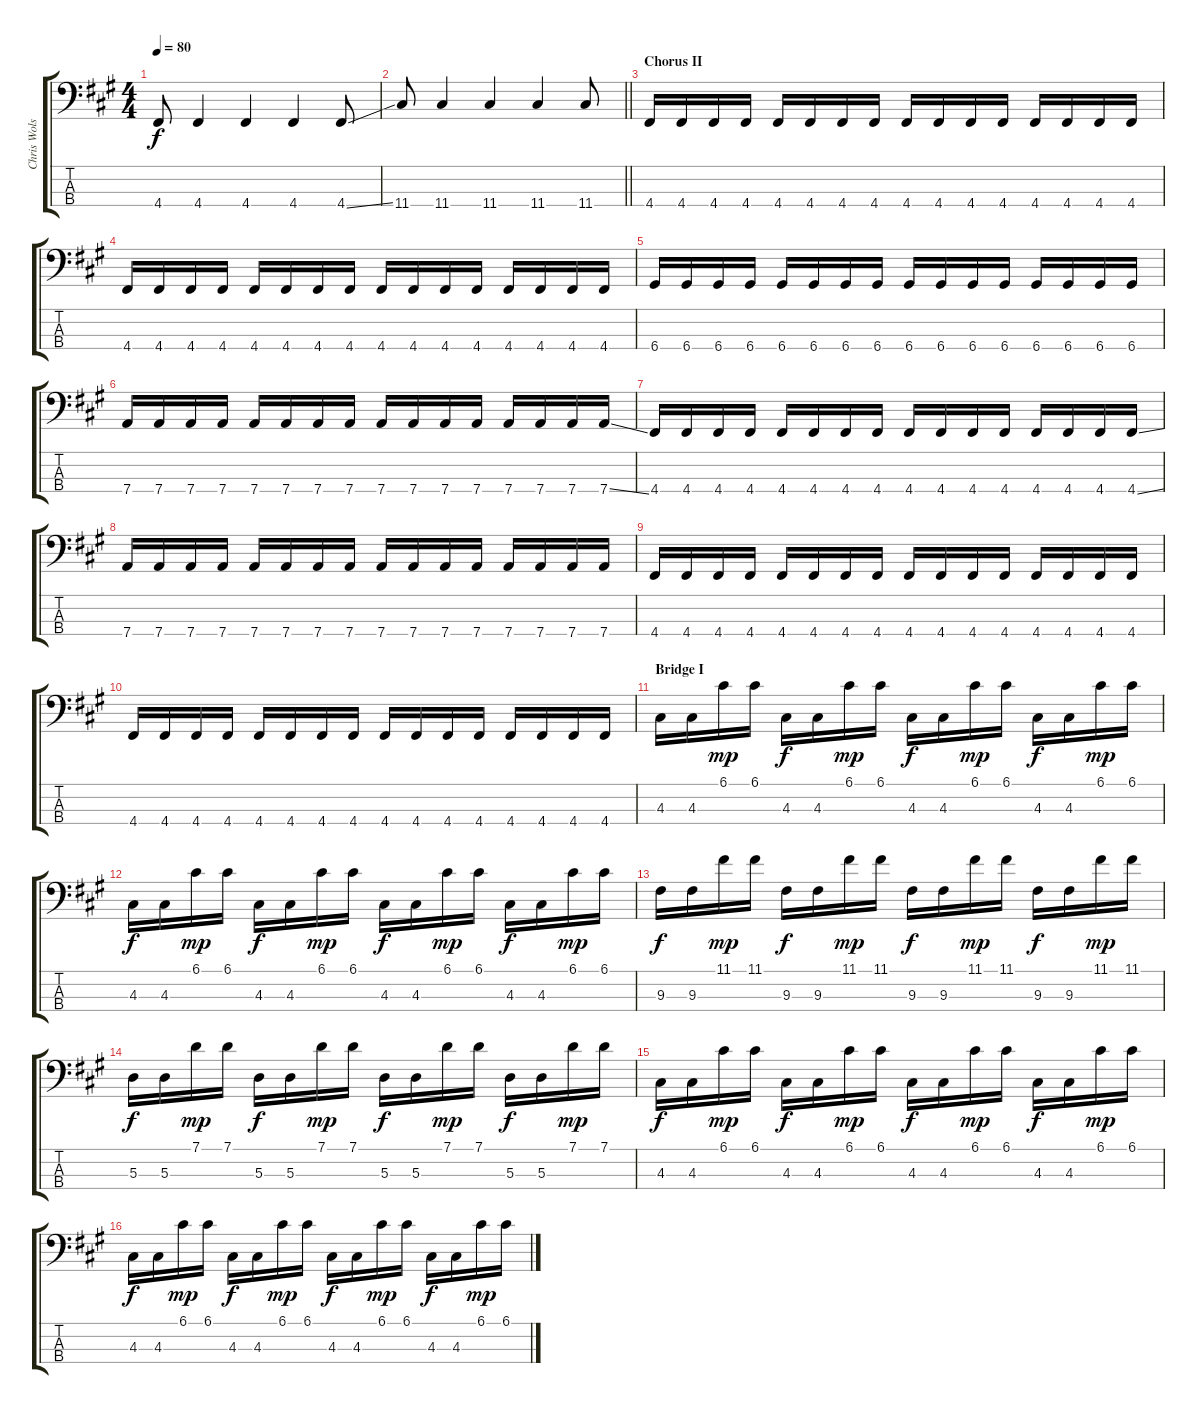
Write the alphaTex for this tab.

\track ("Chris Wolstenholme Bass" "Chris Wols") {instrument electricbassfinger}
\staff {score tabs}
\tuning (G2 D2 A1 D1) {hide}
\ts (4 4)
\tempo 80
\clef f4
\ks a
4.4.8{dy f} 4.4.4 4.4.4 4.4.4 4.4{ss}.8 |
\barLineRight lightlight
11.4.8 11.4.4 11.4.4 11.4.4 11.4.8 |
\section ("" "Chorus II")
4.4.16 4.4.16 4.4.16 4.4.16 4.4.16 4.4.16 4.4.16 4.4.16 4.4.16 4.4.16 4.4.16 4.4.16 4.4.16 4.4.16 4.4.16 4.4.16 |
4.4.16 4.4.16 4.4.16 4.4.16 4.4.16 4.4.16 4.4.16 4.4.16 4.4.16 4.4.16 4.4.16 4.4.16 4.4.16 4.4.16 4.4.16 4.4.16 |
6.4.16 6.4.16 6.4.16 6.4.16 6.4.16 6.4.16 6.4.16 6.4.16 6.4.16 6.4.16 6.4.16 6.4.16 6.4.16 6.4.16 6.4.16 6.4.16 |
7.4.16 7.4.16 7.4.16 7.4.16 7.4.16 7.4.16 7.4.16 7.4.16 7.4.16 7.4.16 7.4.16 7.4.16 7.4.16 7.4.16 7.4.16 7.4{ss}.16 |
4.4.16 4.4.16 4.4.16 4.4.16 4.4.16 4.4.16 4.4.16 4.4.16 4.4.16 4.4.16 4.4.16 4.4.16 4.4.16 4.4.16 4.4.16 4.4{ss}.16 |
7.4.16 7.4.16 7.4.16 7.4.16 7.4.16 7.4.16 7.4.16 7.4.16 7.4.16 7.4.16 7.4.16 7.4.16 7.4.16 7.4.16 7.4.16 7.4.16 |
4.4.16 4.4.16 4.4.16 4.4.16 4.4.16 4.4.16 4.4.16 4.4.16 4.4.16 4.4.16 4.4.16 4.4.16 4.4.16 4.4.16 4.4.16 4.4.16 |
4.4.16 4.4.16 4.4.16 4.4.16 4.4.16 4.4.16 4.4.16 4.4.16 4.4.16 4.4.16 4.4.16 4.4.16 4.4.16 4.4.16 4.4.16 4.4.16 |
\section ("" "Bridge I")
4.3.16 4.3.16 6.1.16{dy mp} 6.1.16 4.3.16{dy f} 4.3.16 6.1.16{dy mp} 6.1.16 4.3.16{dy f} 4.3.16 6.1.16{dy mp} 6.1.16 4.3.16{dy f} 4.3.16 6.1.16{dy mp} 6.1.16 |
4.3.16{dy f} 4.3.16 6.1.16{dy mp} 6.1.16 4.3.16{dy f} 4.3.16 6.1.16{dy mp} 6.1.16 4.3.16{dy f} 4.3.16 6.1.16{dy mp} 6.1.16 4.3.16{dy f} 4.3.16 6.1.16{dy mp} 6.1.16 |
9.3.16{dy f} 9.3.16 11.1.16{dy mp} 11.1.16 9.3.16{dy f} 9.3.16 11.1.16{dy mp} 11.1.16 9.3.16{dy f} 9.3.16 11.1.16{dy mp} 11.1.16 9.3.16{dy f} 9.3.16 11.1.16{dy mp} 11.1.16 |
5.3.16{dy f} 5.3.16 7.1.16{dy mp} 7.1.16 5.3.16{dy f} 5.3.16 7.1.16{dy mp} 7.1.16 5.3.16{dy f} 5.3.16 7.1.16{dy mp} 7.1.16 5.3.16{dy f} 5.3.16 7.1.16{dy mp} 7.1.16 |
4.3.16{dy f} 4.3.16 6.1.16{dy mp} 6.1.16 4.3.16{dy f} 4.3.16 6.1.16{dy mp} 6.1.16 4.3.16{dy f} 4.3.16 6.1.16{dy mp} 6.1.16 4.3.16{dy f} 4.3.16 6.1.16{dy mp} 6.1.16 |
4.3.16{dy f} 4.3.16 6.1.16{dy mp} 6.1.16 4.3.16{dy f} 4.3.16 6.1.16{dy mp} 6.1.16 4.3.16{dy f} 4.3.16 6.1.16{dy mp} 6.1.16 4.3.16{dy f} 4.3.16 6.1.16{dy mp} 6.1.16
